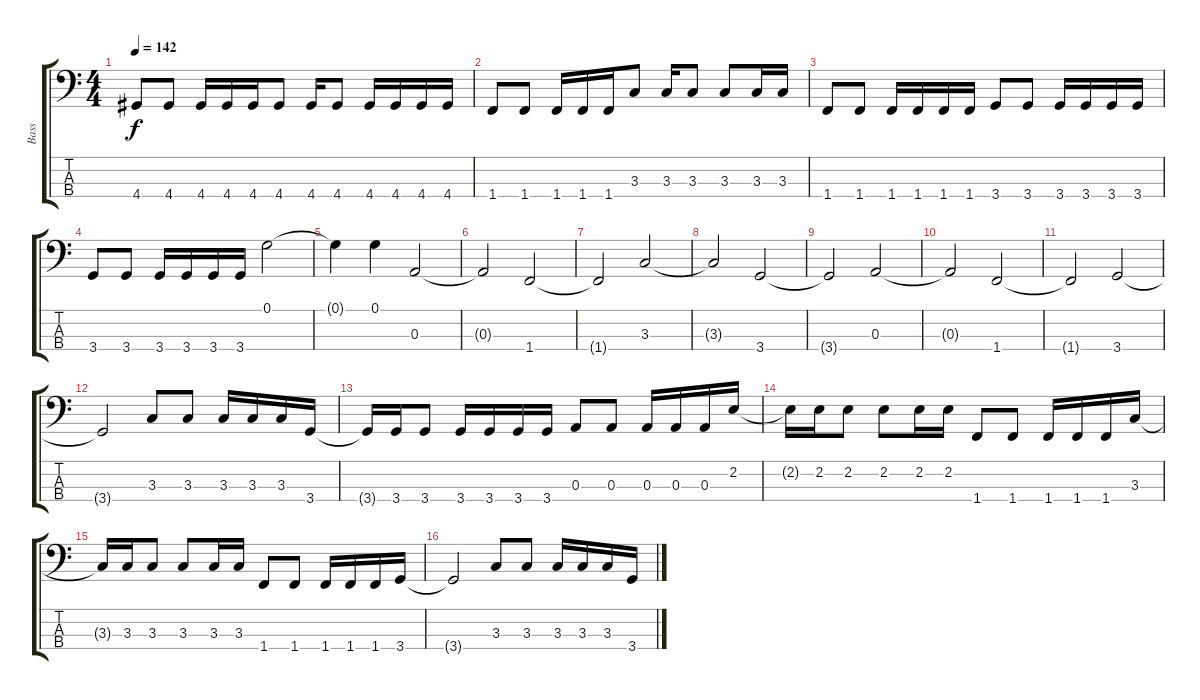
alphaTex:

\track ("Bass" "Bass") {instrument electricbasspick}
\staff {score tabs}
\tuning (G2 D2 A1 E1) {hide}
\ts (4 4)
\tempo 142
\clef f4
\ks c
4.4.8{dy f} 4.4.8 4.4.16 4.4.16 4.4.16 4.4.8 4.4.16 4.4.8 4.4.16 4.4.16 4.4.16 4.4.16 |
1.4.8 1.4.8 1.4.16 1.4.16 1.4.16 3.3.8 3.3.16 3.3.8 3.3.8 3.3.16 3.3.16 |
1.4.8 1.4.8 1.4.16 1.4.16 1.4.16 1.4.16 3.4.8 3.4.8 3.4.16 3.4.16 3.4.16 3.4.16 |
3.4.8 3.4.8 3.4.16 3.4.16 3.4.16 3.4.16 0.1.2 |
0.1{t}.4 0.1.4 0.3.2 |
0.3{t}.2 1.4.2 |
1.4{t}.2 3.3.2 |
3.3{t}.2 3.4.2 |
3.4{t}.2 0.3.2 |
0.3{t}.2 1.4.2 |
1.4{t}.2 3.4.2 |
3.4{t}.2 3.3.8 3.3.8 3.3.16 3.3.16 3.3.16 3.4.16 |
3.4{t}.16 3.4.16 3.4.8 3.4.16 3.4.16 3.4.16 3.4.16 0.3.8 0.3.8 0.3.16 0.3.16 0.3.16 2.2.16 |
2.2{t}.16 2.2.16 2.2.8 2.2.8 2.2.16 2.2.16 1.4.8 1.4.8 1.4.16 1.4.16 1.4.16 3.3.16 |
3.3{t}.16 3.3.16 3.3.8 3.3.8 3.3.16 3.3.16 1.4.8 1.4.8 1.4.16 1.4.16 1.4.16 3.4.16 |
3.4{t}.2 3.3.8 3.3.8 3.3.16 3.3.16 3.3.16 3.4.16
